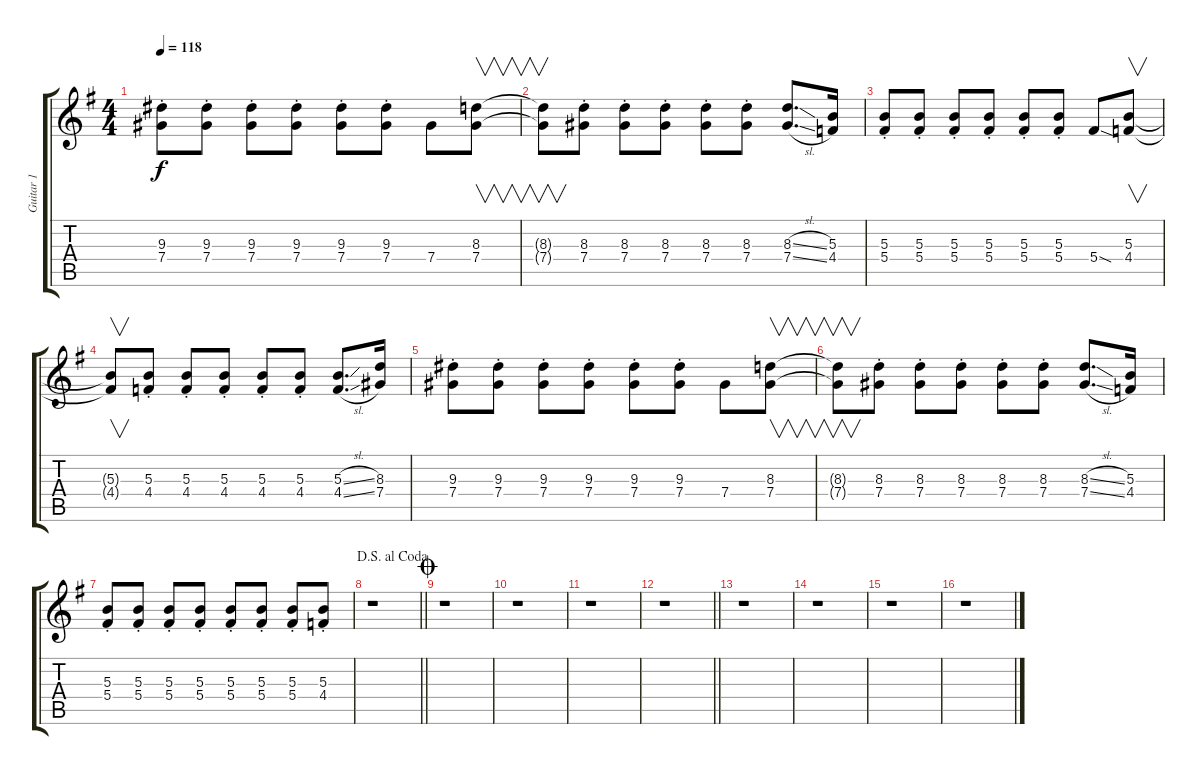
\track ("Guitar 1" "Guitar 1") {instrument electricguitarclean}
\staff {score tabs}
\tuning (Eb4 Bb3 Gb3 Db3 Ab2 Eb2) {hide}
\ts (4 4)
\tempo 118
\clef g2
\ks g
(9.3{st} 7.4{st}).8{dy f} (9.3{st} 7.4{st}).8 (9.3{st} 7.4{st}).8 (9.3{st} 7.4{st}).8 (9.3{st} 7.4{st}).8 (9.3{st} 7.4{st}).8 7.4.8 (8.3 7.4).8{v} |
(8.3{t} 7.4{t}).8{v} (8.3{st} 7.4{st}).8 (8.3{st} 7.4{st}).8 (8.3{st} 7.4{st}).8 (8.3{st} 7.4{st}).8 (8.3{st} 7.4{st}).8 (8.3{sl} 7.4{sl}).8{d} (5.3 4.4).16 |
(5.3{st} 5.4{st}).8 (5.3{st} 5.4{st}).8 (5.3{st} 5.4{st}).8 (5.3{st} 5.4{st}).8 (5.3{st} 5.4{st}).8 (5.3{st} 5.4{st}).8 5.4{sod}.8 (5.3 4.4).8{v} |
(5.3{t} 4.4{t}).8{v} (5.3{st} 4.4{st}).8 (5.3{st} 4.4{st}).8 (5.3{st} 4.4{st}).8 (5.3{st} 4.4{st}).8 (5.3{st} 4.4{st}).8 (5.3{sl} 4.4{sl}).8{d} (8.3 7.4).16 |
(9.3{st} 7.4{st}).8 (9.3{st} 7.4{st}).8 (9.3{st} 7.4{st}).8 (9.3{st} 7.4{st}).8 (9.3{st} 7.4{st}).8 (9.3{st} 7.4{st}).8 7.4.8 (8.3 7.4).8{v} |
(8.3{t} 7.4{t}).8{v} (8.3{st} 7.4{st}).8 (8.3{st} 7.4{st}).8 (8.3{st} 7.4{st}).8 (8.3{st} 7.4{st}).8 (8.3{st} 7.4{st}).8 (8.3{sl} 7.4{sl}).8{d} (5.3 4.4).16 |
(5.3{st} 5.4{st}).8 (5.3{st} 5.4{st}).8 (5.3{st} 5.4{st}).8 (5.3{st} 5.4{st}).8 (5.3{st} 5.4{st}).8 (5.3{st} 5.4{st}).8 (5.3{st} 5.4{st}).8 (5.3{st} 4.4{st}).8 |
\jump dalsegnoalcoda
\barLineRight lightlight
r.1 |
\jump coda
r.1 |
r.1 |
r.1 |
\barLineRight lightlight
r.1 |
r.1 |
r.1 |
r.1 |
r.1
